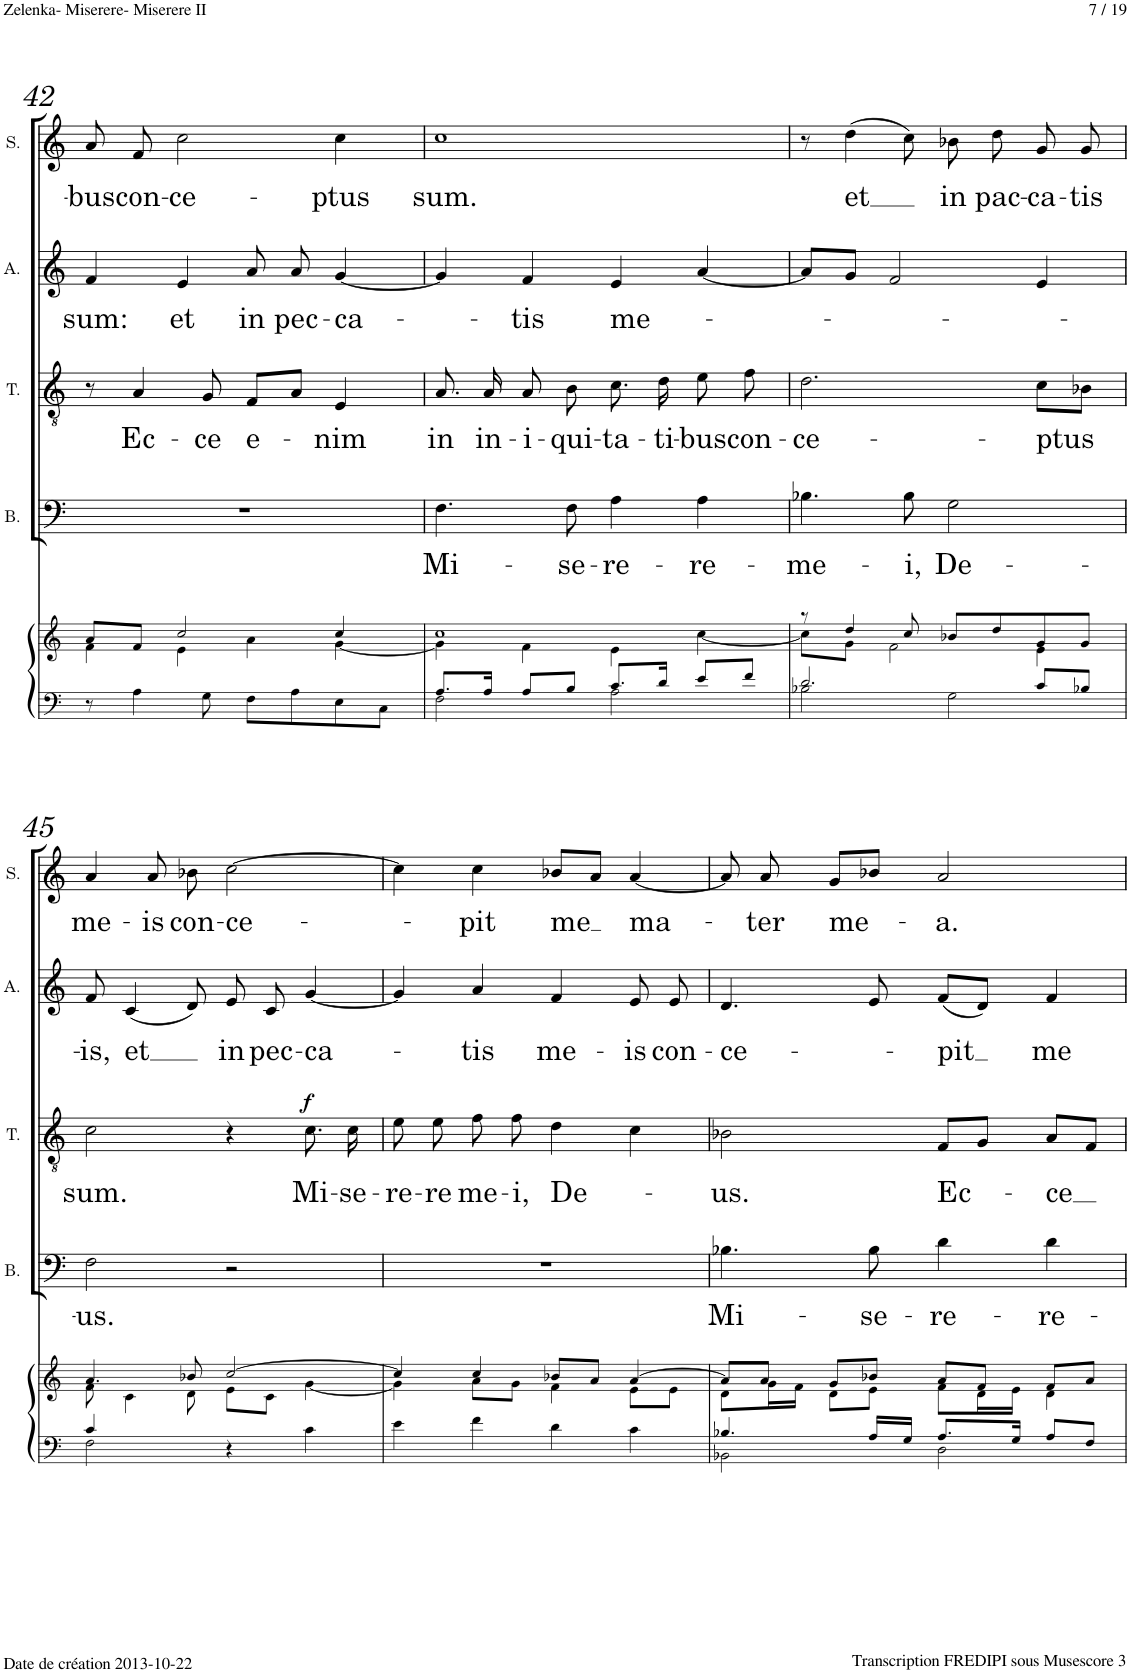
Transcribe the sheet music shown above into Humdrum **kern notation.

**kern	**kern	**kern	**text	**kern	**text	**dynam	**kern	**text	**kern	**text
*part5	*part5	*part4	*part4	*part3	*part3	*part3	*part2	*part2	*part1	*part1
*staff6	*staff5	*staff4	*staff4	*staff3	*staff3	*staff3	*staff2	*staff2	*staff1	*staff1
*I"Piano	*	*I"Basse	*	*I"Tenor	*	*	*I"Alto	*	*I"Soprano	*
*I'Pno	*	*I'B.	*	*I'T.	*	*	*I'A.	*	*I'S.	*
!!LO:PB:g=z
*clefF4	*clefG2	*clefF4	*	*clefGv2	*	*	*clefG2	*	*clefG2	*
*k[]	*k[]	*k[]	*	*k[]	*	*	*k[]	*	*k[]	*
*M4/4	*M4/4	*M4/4	*	*M4/4	*	*	*M4/4	*	*M4/4	*
*met(c)	*met(c)	*met(c)	*	*met(c)	*	*	*met(c)	*	*met(c)	*
=42	=42	=42	=42	=42	=42	=42	=42	=42	=42	=42
*	*^	*	*	*	*	*	*	*	*	*
!	!	!	!	!	!	!	!	!	!LO:LY:b	!	!LO:LY:b
8r	8a/L	4f\	1r	.	8r	.	.	4f/	sum:	8a/	-bus
!	!	!	!	!	!	!LO:LY:b	!	!	!	!	!LO:LY:b
4A\	8f/J	.	.	.	4A/	Ec-	.	.	.	8f/	con-
!	!	!	!	!	!	!	!	!	!LO:LY:b	!	!LO:LY:b
.	2cc/	4e\	.	.	.	.	.	4e/	et	2cc\	-ce-
!	!	!	!	!	!	!LO:LY:b	!	!	!	!	!
8G\	.	.	.	.	8G/	-ce	.	.	.	.	.
!	!	!	!	!	!	!LO:LY:b	!	!	!LO:LY:b	!	!
8F\L	.	4a\	.	.	8F/L	e-	.	8a/	in	.	.
!	!	!	!	!	!	!	!	!	!LO:LY:b	!	!
8A\	.	.	.	.	8A/J	.	.	8a/	pec-	.	.
!	!	!	!	!	!	!LO:LY:b	!	!	!LO:LY:b	!	!LO:LY:b
8E\	4cc/	[4g\	.	.	4E/	-nim	.	[4g/	-ca-	4cc\	-ptus
8C\J	.	.	.	.	.	.	.	.	.	.	.
=43	=43	=43	=43	=43	=43	=43	=43	=43	=43	=43	=43
*^	*	*	*	*	*	*	*	*	*	*	*
!	!	!	!	!	!LO:LY:b	!	!LO:LY:b	!	!	!	!	!LO:LY:b
8.A/L	2F\	1cc	4g\]	4.F\	Mi-	8.A/	in	.	4g/]	.	1cc	sum.
!	!	!	!	!	!	!	!LO:LY:b	!	!	!	!	!
16A/Jk	.	.	.	.	.	16A/	in-	.	.	.	.	.
!	!	!	!	!	!	!	!LO:LY:b	!	!	!LO:LY:b	!	!
8A/L	.	.	4f\	.	.	8A/	-i-	.	4f/	-tis	.	.
!	!	!	!	!	!LO:LY:b	!	!LO:LY:b	!	!	!	!	!
8B/J	.	.	.	8F\	-se-	8B\	-qui-	.	.	.	.	.
!	!	!	!	!	!LO:LY:b	!	!LO:LY:b	!	!	!LO:LY:b	!	!
8.c/L	2A\	.	4e\	4A\	-re-	8.c\	-ta-	.	4e/	me-	.	.
!	!	!	!	!	!	!	!LO:LY:b	!	!	!	!	!
16d/Jk	.	.	.	.	.	16d\	-ti-	.	.	.	.	.
!	!	!	!	!	!LO:LY:b	!	!LO:LY:b	!	!	!	!	!
8e/L	.	.	[4cc\	4A\	-re-	8e\	-bus	.	[4a/	.	.	.
!	!	!	!	!	!	!	!LO:LY:b	!	!	!	!	!
8f/J	.	.	.	.	.	8f\	con-	.	.	.	.	.
=44	=44	=44	=44	=44	=44	=44	=44	=44	=44	=44	=44	=44
!	!	!	!	!	!LO:LY:b	!	!LO:LY:b	!	!	!	!	!
2.d/	2B-X\	8r	8cc\L]	4.B-X\	-me-	2.d\	-ce-	.	8a/L]	.	8r	.
!	!	!	!	!	!	!	!	!	!	!	!	!LO:LY:b
.	.	4dd/	8g\J	.	.	.	.	.	8g/J	.	(4dd\	et
.	.	.	2f\	.	.	.	.	.	2f/	.	.	.
!	!	!	!	!	!LO:LY:b	!	!	!	!	!	!	!
.	.	8cc/	.	8B-\	-i,	.	.	.	.	.	8cc\)	.
!	!	!	!	!	!LO:LY:b	!	!	!	!	!	!	!LO:LY:b
.	2G\	8b-X/L	.	2G\	De-	.	.	.	.	.	8b-X\	in
!	!	!	!	!	!	!	!	!	!	!	!	!LO:LY:b
.	.	8dd/	.	.	.	.	.	.	.	.	8dd\	pac-
!	!	!	!	!	!	!	!LO:LY:b	!	!	!	!	!LO:LY:b
8c/L	.	8g/	4e\	.	.	8c\L	-ptus	.	4e/	.	8g/	-ca-
!	!	!	!	!	!	!	!	!	!	!	!	!LO:LY:b
8B-X/J	.	8g/J	.	.	.	8B-X\J	.	.	.	.	8g/	-tis
!!LO:LB:g=z
=45	=45	=45	=45	=45	=45	=45	=45	=45	=45	=45	=45	=45
!	!	!	!	!	!LO:LY:b	!	!LO:LY:b	!	!	!LO:LY:b	!	!LO:LY:b
2F\	4c/	4.a/	8f\	2F\	-us.	2c\	sum.	.	8f/	-is,	4a/	me-
!	!	!	!	!	!	!	!	!	!	!LO:LY:b	!	!
.	.	.	4c\	.	.	.	.	.	(4c/	et	.	.
!	!	!	!	!	!	!	!	!	!	!	!	!LO:LY:b
.	2.ryy	.	.	.	.	.	.	.	.	.	8a/	-is
!	!	!	!	!	!	!	!	!	!	!	!	!LO:LY:b
.	.	8b-X/	8d\	.	.	.	.	.	8d/)	.	8b-X\	con-
!	!	!	!	!	!	!	!	!	!	!LO:LY:b	!	!LO:LY:b
4r	.	[2cc/	8e\L	2r	.	4r	.	.	8e/	in	[2cc\	-ce-
!	!	!	!	!	!	!	!	!	!	!LO:LY:b	!	!
.	.	.	8c\J	.	.	.	.	.	8c/	pec-	.	.
!	!	!	!	!	!	!	!LO:LY:b	!LO:DY:a	!	!LO:LY:b	!	!
4c\	.	.	[4g\	.	.	8.c\	Mi-	f	[4g/	-ca-	.	.
!	!	!	!	!	!	!	!LO:LY:b	!	!	!	!	!
.	.	.	.	.	.	16c\	-se-	.	.	.	.	.
*v	*v	*	*	*	*	*	*	*	*	*	*	*
=46	=46	=46	=46	=46	=46	=46	=46	=46	=46	=46	=46
!	!	!	!	!	!	!LO:LY:b	!	!	!	!	!
4e\	4cc/]	4g\]	1r	.	8e\	-re-	.	4g/]	.	4cc\]	.
!	!	!	!	!	!	!LO:LY:b	!	!	!	!	!
.	.	.	.	.	8e\	-re	.	.	.	.	.
!	!	!	!	!	!	!LO:LY:b	!	!	!LO:LY:b	!	!LO:LY:b
4f\	4cc/	8a\L	.	.	8f\	me-	.	4a/	-tis	4cc\	-pit
!	!	!	!	!	!	!LO:LY:b	!	!	!	!	!
.	.	8g\J	.	.	8f\	-i,	.	.	.	.	.
!	!	!	!	!	!	!LO:LY:b	!	!	!LO:LY:b	!	!LO:LY:b
4d\	8b-X/L	4f\	.	.	4d\	De-	.	4f/	me-	8b-X/L	me
.	8a/J	.	.	.	.	.	.	.	.	8a/J	.
!	!	!	!	!	!	!	!	!	!LO:LY:b	!	!LO:LY:b
4c\	[4a/	8e\L	.	.	4c\	.	.	8e/	-is	[4a/	ma-
!	!	!	!	!	!	!	!	!	!LO:LY:b	!	!
.	.	8e\J	.	.	.	.	.	8e/	con-	.	.
=47	=47	=47	=47	=47	=47	=47	=47	=47	=47	=47	=47
*^	*	*	*	*	*	*	*	*	*	*	*
!	!	!	!	!	!LO:LY:b	!	!LO:LY:b	!	!	!LO:LY:b	!	!
4.B-X/	2BB-X\	8a/L]	8d\L	4.B-X\	Mi-	2B-X\	-us.	.	4.d/	-ce-	8a/]	.
!	!	!	!	!	!	!	!	!	!	!	!	!LO:LY:b
.	.	8a/J	16g\L	.	.	.	.	.	.	.	8a/	-ter
.	.	.	16f\JJ	.	.	.	.	.	.	.	.	.
!	!	!	!	!	!	!	!	!	!	!	!	!LO:LY:b
.	.	8g/L	8d\L	.	.	.	.	.	.	.	8g/L	me-
!	!	!	!	!	!LO:LY:b	!	!	!	!	!	!	!
16A/LL	.	8b-X/J	8e\J	8B-\	-se-	.	.	.	8e/	.	8b-X/J	.
16G/JJ	.	.	.	.	.	.	.	.	.	.	.	.
!	!	!	!	!	!LO:LY:b	!	!LO:LY:b	!	!	!LO:LY:b	!	!LO:LY:b
8.A/L	2D\	8a/L	8f\L	4d\	-re-	8F/L	Ec-	.	(8f/L	-pit	2a/	-a.
.	.	8f/J	16d\L	.	.	8G/J	.	.	8d/J)	.	.	.
16G/Jk	.	.	16e\JJ	.	.	.	.	.	.	.	.	.
!	!	!	!	!	!LO:LY:b	!	!LO:LY:b	!	!	!LO:LY:b	!	!
8A/L	.	8f/L	4d\	4d\	-re-	8A/L	-ce	.	4f/	me	.	.
8F/J	.	8a/J	.	.	.	8F/J	.	.	.	.	.	.
*v	*v	*	*	*	*	*	*	*	*	*	*	*
*	*v	*v	*	*	*	*	*	*	*	*	*
=	=	=	=	=	=	=	=	=	=	=
*-	*-	*-	*-	*-	*-	*-	*-	*-	*-	*-
